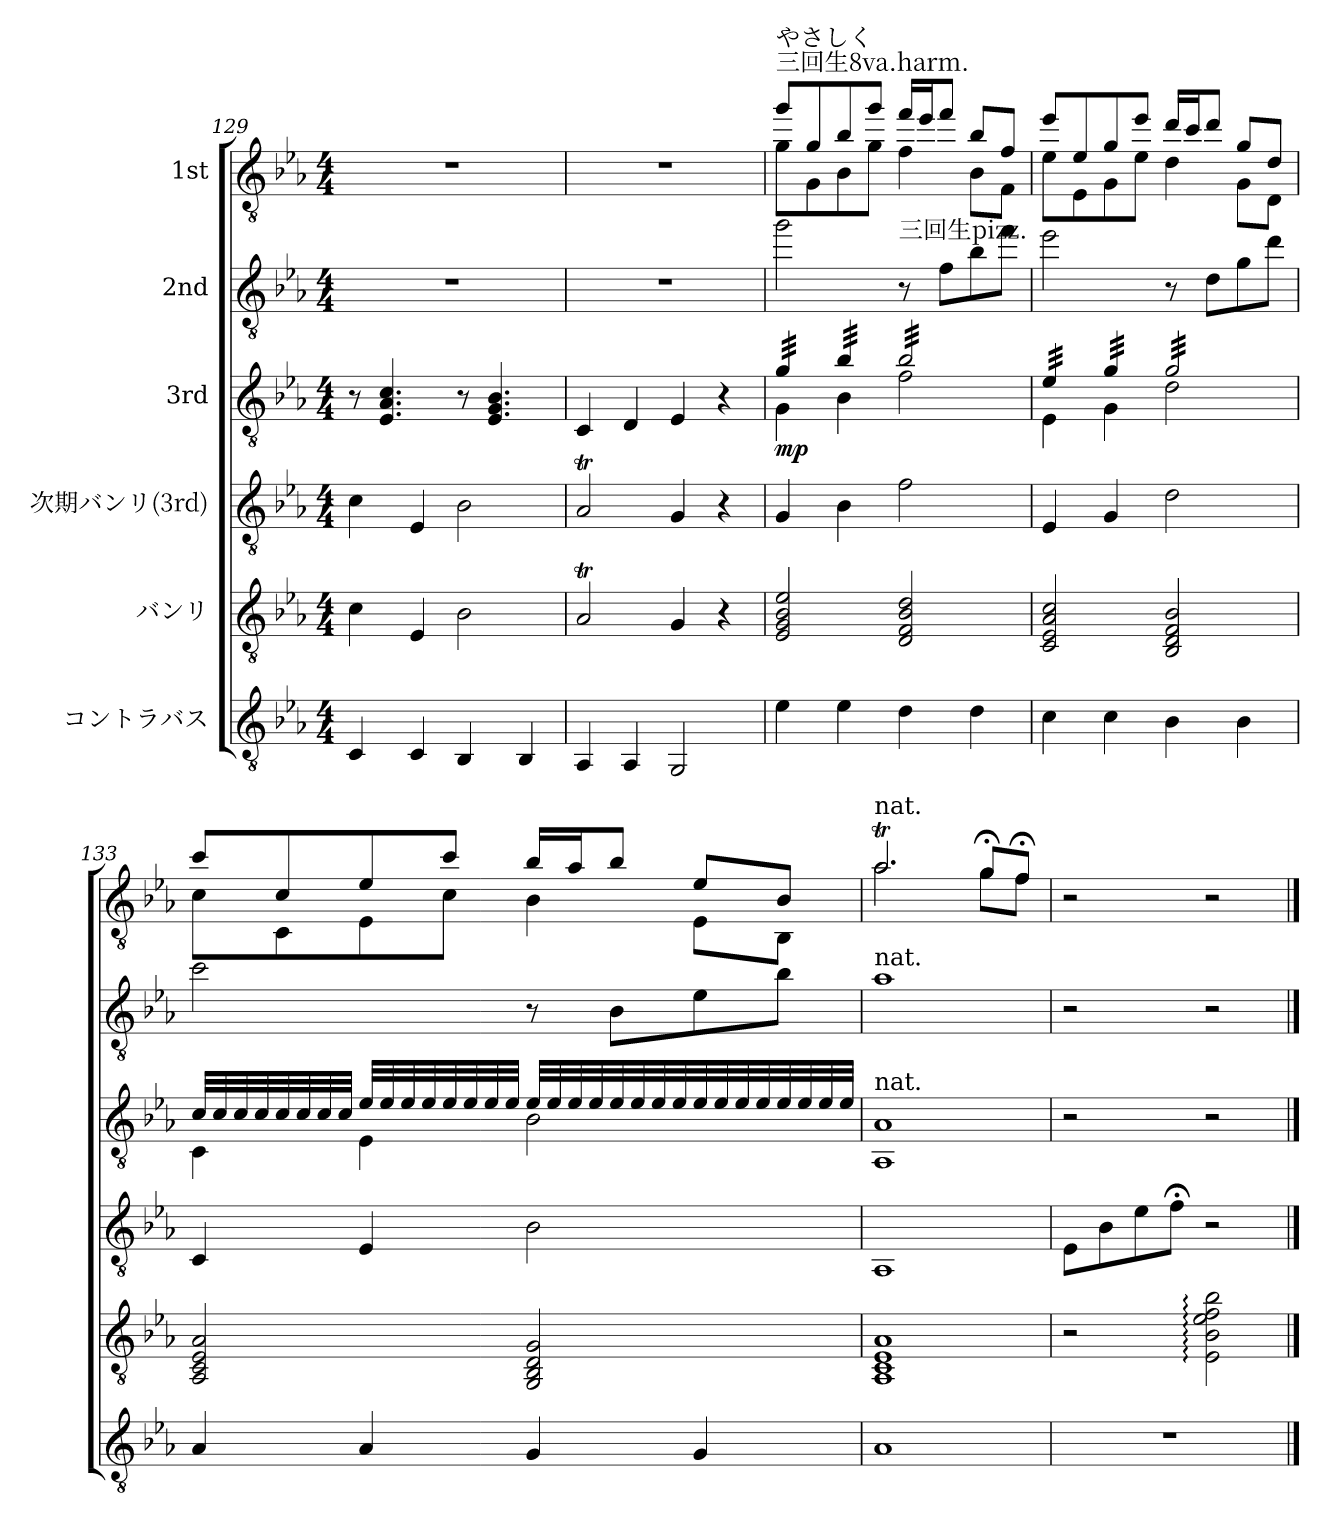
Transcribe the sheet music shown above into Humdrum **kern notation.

**kern	**kern	**kern	**kern	**dynam	**kern	**kern
*part6	*part5	*part4	*part3	*part3	*part2	*part1
*staff6	*staff5	*staff4	*staff3	*staff3	*staff2	*staff1
*I"コントラバス	*I"バンリ	*I"次期バンリ(3rd)	*I"3rd	*	*I"2nd	*I"1st
*clefGv2	*clefGv2	*clefGv2	*clefGv2	*	*clefGv2	*clefGv2
*ITrd7c12	*	*	*	*	*	*
*k[b-e-a-]	*k[b-e-a-]	*k[b-e-a-]	*k[b-e-a-]	*	*k[b-e-a-]	*k[b-e-a-]
*M4/4	*M4/4	*M4/4	*M4/4	*	*M4/4	*M4/4
=129	=129	=129	=129	=129	=129	=129
4CC/	4c\	4c\	8r	.	1r	1r
.	.	.	4.E-/ 4.A-/ 4.c/	.	.	.
4CC/	4E-/	4E-/	.	.	.	.
4BBB-/	2B-\	2B-\	8r	.	.	.
.	.	.	4.E-/ 4.G/ 4.B-/	.	.	.
4BBB-/	.	.	.	.	.	.
=130	=130	=130	=130	=130	=130	=130
4AAA-/	2A-T/	2A-T/	4C/	.	1r	1r
4AAA-/	.	.	4D/	.	.	.
2GGG/	4G/	4G/	4E-/	.	.	.
.	4r	4r	4r	.	.	.
!!LO:LB:g=z
=131	=131	=131	=131	=131	=131	=131
!!LO:REH:place=s1:a:B:fs=14:t=Outro
*	*	*	*	*	*	*MM76
*	*	*	*^	*	*	*^
!	!	!	!	!	!	!	!LO:TX:a:t=三回生8va.harm.	!
!	!	!	!	!	!	!	!LO:TX:a:t=やさしく	!
!	!	!	!LO:TX:a:t=三回生tremlo	!	!	!	!	!
!	!	!	!	!	!LO:DY:b	!	!	!
*	*	*	*tremolo	*	*	*	*	*
4E-\	2E-/ 2G/ 2B-/ 2e-/	4G/	4G\	32g/LLL	mp	2gg\	8gg/L	8g\L
.	.	.	.	32g/	.	.	.	.
.	.	.	.	32g/	.	.	.	.
.	.	.	.	32g/	.	.	.	.
.	.	.	.	32g/	.	.	8g/	8G\
.	.	.	.	32g/	.	.	.	.
.	.	.	.	32g/	.	.	.	.
.	.	.	.	32g/JJJ	.	.	.	.
4E-\	.	4B-\	4B-\	32b-/LLL	.	.	8b-/	8B-\
.	.	.	.	32b-/	.	.	.	.
.	.	.	.	32b-/	.	.	.	.
.	.	.	.	32b-/	.	.	.	.
.	.	.	.	32b-/	.	.	8gg/J	8g\J
.	.	.	.	32b-/	.	.	.	.
.	.	.	.	32b-/	.	.	.	.
.	.	.	.	32b-/JJJ	.	.	.	.
!	!	!	!	!	!	!LO:TX:a:t=三回生pizz.	!	!
4D\	2D/ 2F/ 2B-/ 2d/	2f\	2f\	32b-/LLL	.	8r	16ff/LL	4f\
.	.	.	.	32b-/	.	.	.	.
.	.	.	.	32b-/	.	.	16ee-/J	.
.	.	.	.	32b-/	.	.	.	.
.	.	.	.	32b-/	.	8f\L	8ff/J	.
.	.	.	.	32b-/	.	.	.	.
.	.	.	.	32b-/	.	.	.	.
.	.	.	.	32b-/	.	.	.	.
4D\	.	.	.	32b-/	.	8b-\	8b-/L	8B-\L
.	.	.	.	32b-/	.	.	.	.
.	.	.	.	32b-/	.	.	.	.
.	.	.	.	32b-/	.	.	.	.
.	.	.	.	32b-/	.	8ff\J	8f/J	8F\J
.	.	.	.	32b-/	.	.	.	.
.	.	.	.	32b-/	.	.	.	.
.	.	.	.	32b-/JJJ	.	.	.	.
=132	=132	=132	=132	=132	=132	=132	=132	=132
4C\	2C/ 2E-/ 2A-/ 2c/	4E-/	4E-\	32e-/LLL	.	2ee-\	8ee-/L	8e-\L
.	.	.	.	32e-/	.	.	.	.
.	.	.	.	32e-/	.	.	.	.
.	.	.	.	32e-/	.	.	.	.
.	.	.	.	32e-/	.	.	8e-/	8E-\
.	.	.	.	32e-/	.	.	.	.
.	.	.	.	32e-/	.	.	.	.
.	.	.	.	32e-/JJJ	.	.	.	.
4C\	.	4G/	4G\	32g/LLL	.	.	8g/	8G\
.	.	.	.	32g/	.	.	.	.
.	.	.	.	32g/	.	.	.	.
.	.	.	.	32g/	.	.	.	.
.	.	.	.	32g/	.	.	8ee-/J	8e-\J
.	.	.	.	32g/	.	.	.	.
.	.	.	.	32g/	.	.	.	.
.	.	.	.	32g/JJJ	.	.	.	.
4BB-\	2BB-/ 2D/ 2F/ 2B-/	2d\	2d\	32g/LLL	.	8r	16dd/LL	4d\
.	.	.	.	32g/	.	.	.	.
.	.	.	.	32g/	.	.	16cc/J	.
.	.	.	.	32g/	.	.	.	.
.	.	.	.	32g/	.	8d\L	8dd/J	.
.	.	.	.	32g/	.	.	.	.
.	.	.	.	32g/	.	.	.	.
.	.	.	.	32g/	.	.	.	.
4BB-\	.	.	.	32g/	.	8g\	8g/L	8G\L
.	.	.	.	32g/	.	.	.	.
.	.	.	.	32g/	.	.	.	.
.	.	.	.	32g/	.	.	.	.
.	.	.	.	32g/	.	8dd\J	8d/J	8D\J
.	.	.	.	32g/	.	.	.	.
.	.	.	.	32g/	.	.	.	.
.	.	.	.	32g/JJJ	.	.	.	.
=133	=133	=133	=133	=133	=133	=133	=133	=133
4AA-/	2AA-/ 2C/ 2E-/ 2A-/	4C/	4C\	32c/LLL	.	2cc\	8cc/L	8c\L
.	.	.	.	32c/	.	.	.	.
.	.	.	.	32c/	.	.	.	.
.	.	.	.	32c/	.	.	.	.
.	.	.	.	32c/	.	.	8c/	8C\
.	.	.	.	32c/	.	.	.	.
.	.	.	.	32c/	.	.	.	.
.	.	.	.	32c/JJJ	.	.	.	.
4AA-/	.	4E-/	4E-\	32e-/LLL	.	.	8e-/	8E-\
.	.	.	.	32e-/	.	.	.	.
.	.	.	.	32e-/	.	.	.	.
.	.	.	.	32e-/	.	.	.	.
.	.	.	.	32e-/	.	.	8cc/J	8c\J
.	.	.	.	32e-/	.	.	.	.
.	.	.	.	32e-/	.	.	.	.
.	.	.	.	32e-/JJJ	.	.	.	.
4GG/	2GG/ 2BB-/ 2D/ 2G/	2B-\	2B-\	32e-/LLL	.	8r	16b-/LL	4B-\
.	.	.	.	32e-/	.	.	.	.
.	.	.	.	32e-/	.	.	16a-/J	.
.	.	.	.	32e-/	.	.	.	.
.	.	.	.	32e-/	.	8B-\L	8b-/J	.
.	.	.	.	32e-/	.	.	.	.
.	.	.	.	32e-/	.	.	.	.
.	.	.	.	32e-/	.	.	.	.
4GG/	.	.	.	32e-/	.	8e-\	8e-/L	8E-\L
.	.	.	.	32e-/	.	.	.	.
.	.	.	.	32e-/	.	.	.	.
.	.	.	.	32e-/	.	.	.	.
.	.	.	.	32e-/	.	8b-\J	8B-/J	8BB-\J
.	.	.	.	32e-/	.	.	.	.
.	.	.	.	32e-/	.	.	.	.
.	.	.	.	32e-/JJJ	.	.	.	.
*	*	*	*Xtremolo	*	*	*	*	*
=134	=134	=134	=134	=134	=134	=134	=134	=134
!	!	!	!	!	!	!	!LO:TX:a:t=nat.	!
!	!	!	!	!	!	!LO:TX:a:t=nat.	!	!
!	!	!	!LO:TX:a:t=nat.	!	!	!	!	!
1AA-	1AA- 1C 1E- 1A-	1AA-	1AA-	1A-	.	1a-	2.a-T/	2.a-\
.	.	.	.	.	.	.	8g;</L	8g\L
.	.	.	.	.	.	.	8f;</J	8f\J
*	*	*	*v	*v	*	*	*v	*v
=135	=135	=135	=135	=135	=135	=135
1r	2r	8E-\L	2r	.	2r	2r
.	.	8B-\	.	.	.	.
.	.	8e-\	.	.	.	.
.	.	8f;<\J	.	.	.	.
.	2E-\: 2B-\: 2e-\: 2f\: 2b-\:	2r	2r	.	2r	2r
==	==	==	==	==	==	==
*-	*-	*-	*-	*-	*-	*-
